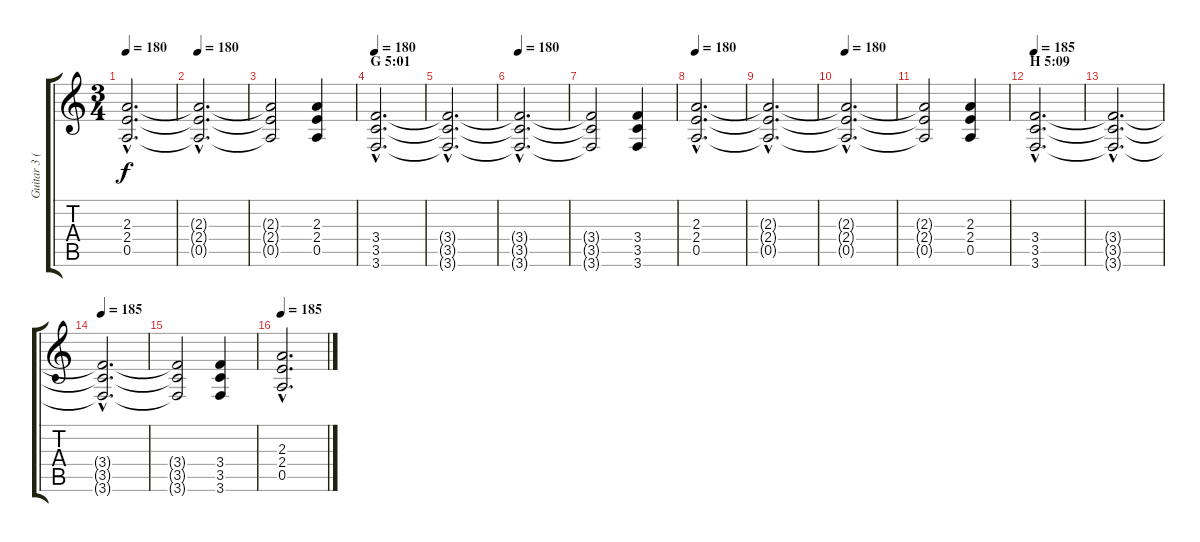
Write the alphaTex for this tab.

\track ("Guitar 3 (Drop D)" "Guitar 3 (") {instrument distortionguitar}
\staff {score tabs}
\tuning (E4 B3 G3 D3 A2 D2) {hide}
\ts (3 4)
\tempo 180
\clef g2
\ks c
(2.3{hac t} 2.4{hac t} 0.5{hac t}).2{d dy f} |
\tempo 180
(2.3{hac t} 2.4{hac t} 0.5{hac t}).2{d} |
(2.3{t} 2.4{t} 0.5{t}).2 (2.3 2.4 0.5).4 |
\section ("" "G 5:01")
\tempo 180
(3.4{hac} 3.5{hac} 3.6{hac}).2{d} |
(3.4{hac t} 3.5{hac t} 3.6{hac t}).2{d} |
\tempo 180
(3.4{hac t} 3.5{hac t} 3.6{hac t}).2{d} |
(3.4{t} 3.5{t} 3.6{t}).2 (3.4 3.5 3.6).4 |
\tempo 180
(2.3{hac} 2.4{hac} 0.5{hac}).2{d} |
(2.3{hac t} 2.4{hac t} 0.5{hac t}).2{d} |
\tempo 180
(2.3{hac t} 2.4{hac t} 0.5{hac t}).2{d} |
(2.3{t} 2.4{t} 0.5{t}).2 (2.3 2.4 0.5).4 |
\section ("" "H 5:09")
\tempo 185
(3.4{hac} 3.5{hac} 3.6{hac}).2{d} |
(3.4{hac t} 3.5{hac t} 3.6{hac t}).2{d} |
\tempo 185
(3.4{hac t} 3.5{hac t} 3.6{hac t}).2{d} |
(3.4{t} 3.5{t} 3.6{t}).2 (3.4 3.5 3.6).4 |
\tempo 185
(2.3{hac} 2.4{hac} 0.5{hac}).2{d}
